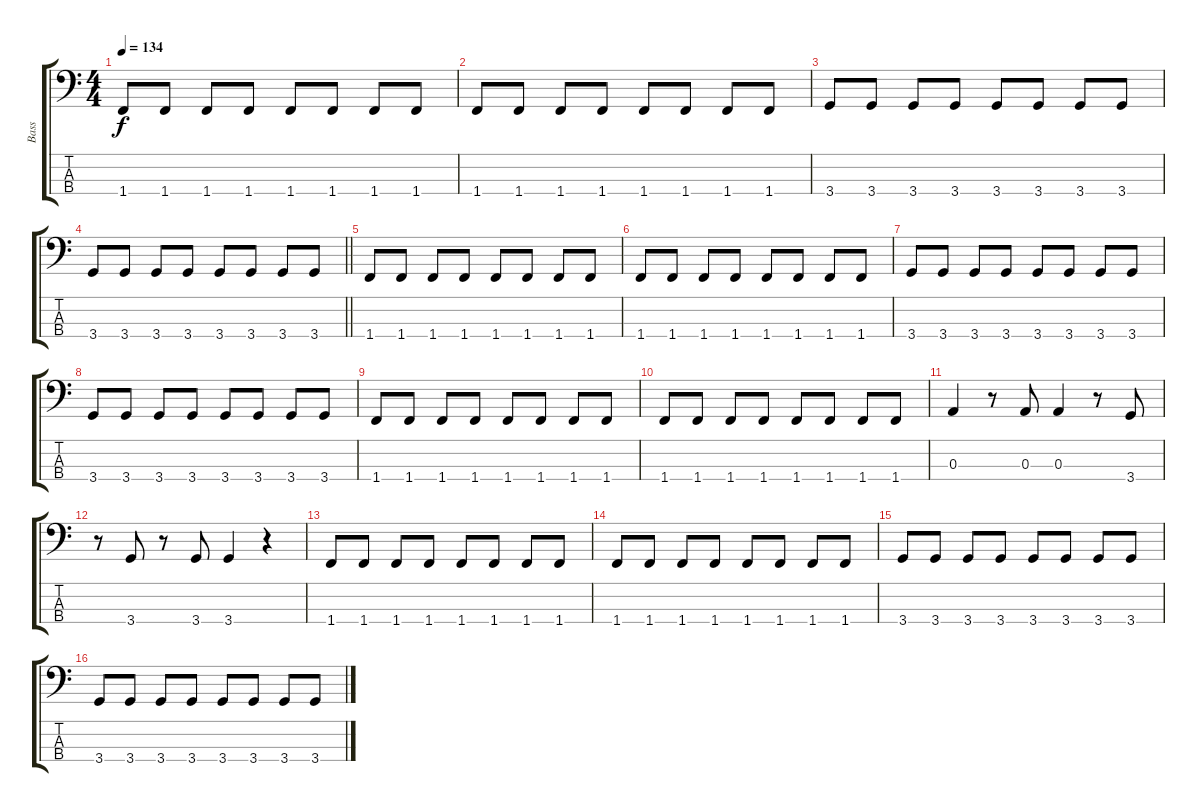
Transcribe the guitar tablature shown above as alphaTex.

\track ("Bass" "Bass") {instrument electricbassfinger}
\staff {score tabs}
\tuning (G2 D2 A1 E1) {hide}
\ts (4 4)
\tempo 134
\clef f4
\ks c
1.4.8{dy f} 1.4.8 1.4.8 1.4.8 1.4.8 1.4.8 1.4.8 1.4.8 |
1.4.8 1.4.8 1.4.8 1.4.8 1.4.8 1.4.8 1.4.8 1.4.8 |
3.4.8 3.4.8 3.4.8 3.4.8 3.4.8 3.4.8 3.4.8 3.4.8 |
\barLineRight lightlight
3.4.8 3.4.8 3.4.8 3.4.8 3.4.8 3.4.8 3.4.8 3.4.8 |
1.4.8 1.4.8 1.4.8 1.4.8 1.4.8 1.4.8 1.4.8 1.4.8 |
1.4.8 1.4.8 1.4.8 1.4.8 1.4.8 1.4.8 1.4.8 1.4.8 |
3.4.8 3.4.8 3.4.8 3.4.8 3.4.8 3.4.8 3.4.8 3.4.8 |
3.4.8 3.4.8 3.4.8 3.4.8 3.4.8 3.4.8 3.4.8 3.4.8 |
1.4.8 1.4.8 1.4.8 1.4.8 1.4.8 1.4.8 1.4.8 1.4.8 |
1.4.8 1.4.8 1.4.8 1.4.8 1.4.8 1.4.8 1.4.8 1.4.8 |
0.3.4 r.8 0.3.8 0.3.4 r.8 3.4.8 |
r.8 3.4.8 r.8 3.4.8 3.4.4 r.4 |
1.4.8 1.4.8 1.4.8 1.4.8 1.4.8 1.4.8 1.4.8 1.4.8 |
1.4.8 1.4.8 1.4.8 1.4.8 1.4.8 1.4.8 1.4.8 1.4.8 |
3.4.8 3.4.8 3.4.8 3.4.8 3.4.8 3.4.8 3.4.8 3.4.8 |
3.4.8 3.4.8 3.4.8 3.4.8 3.4.8 3.4.8 3.4.8 3.4.8
